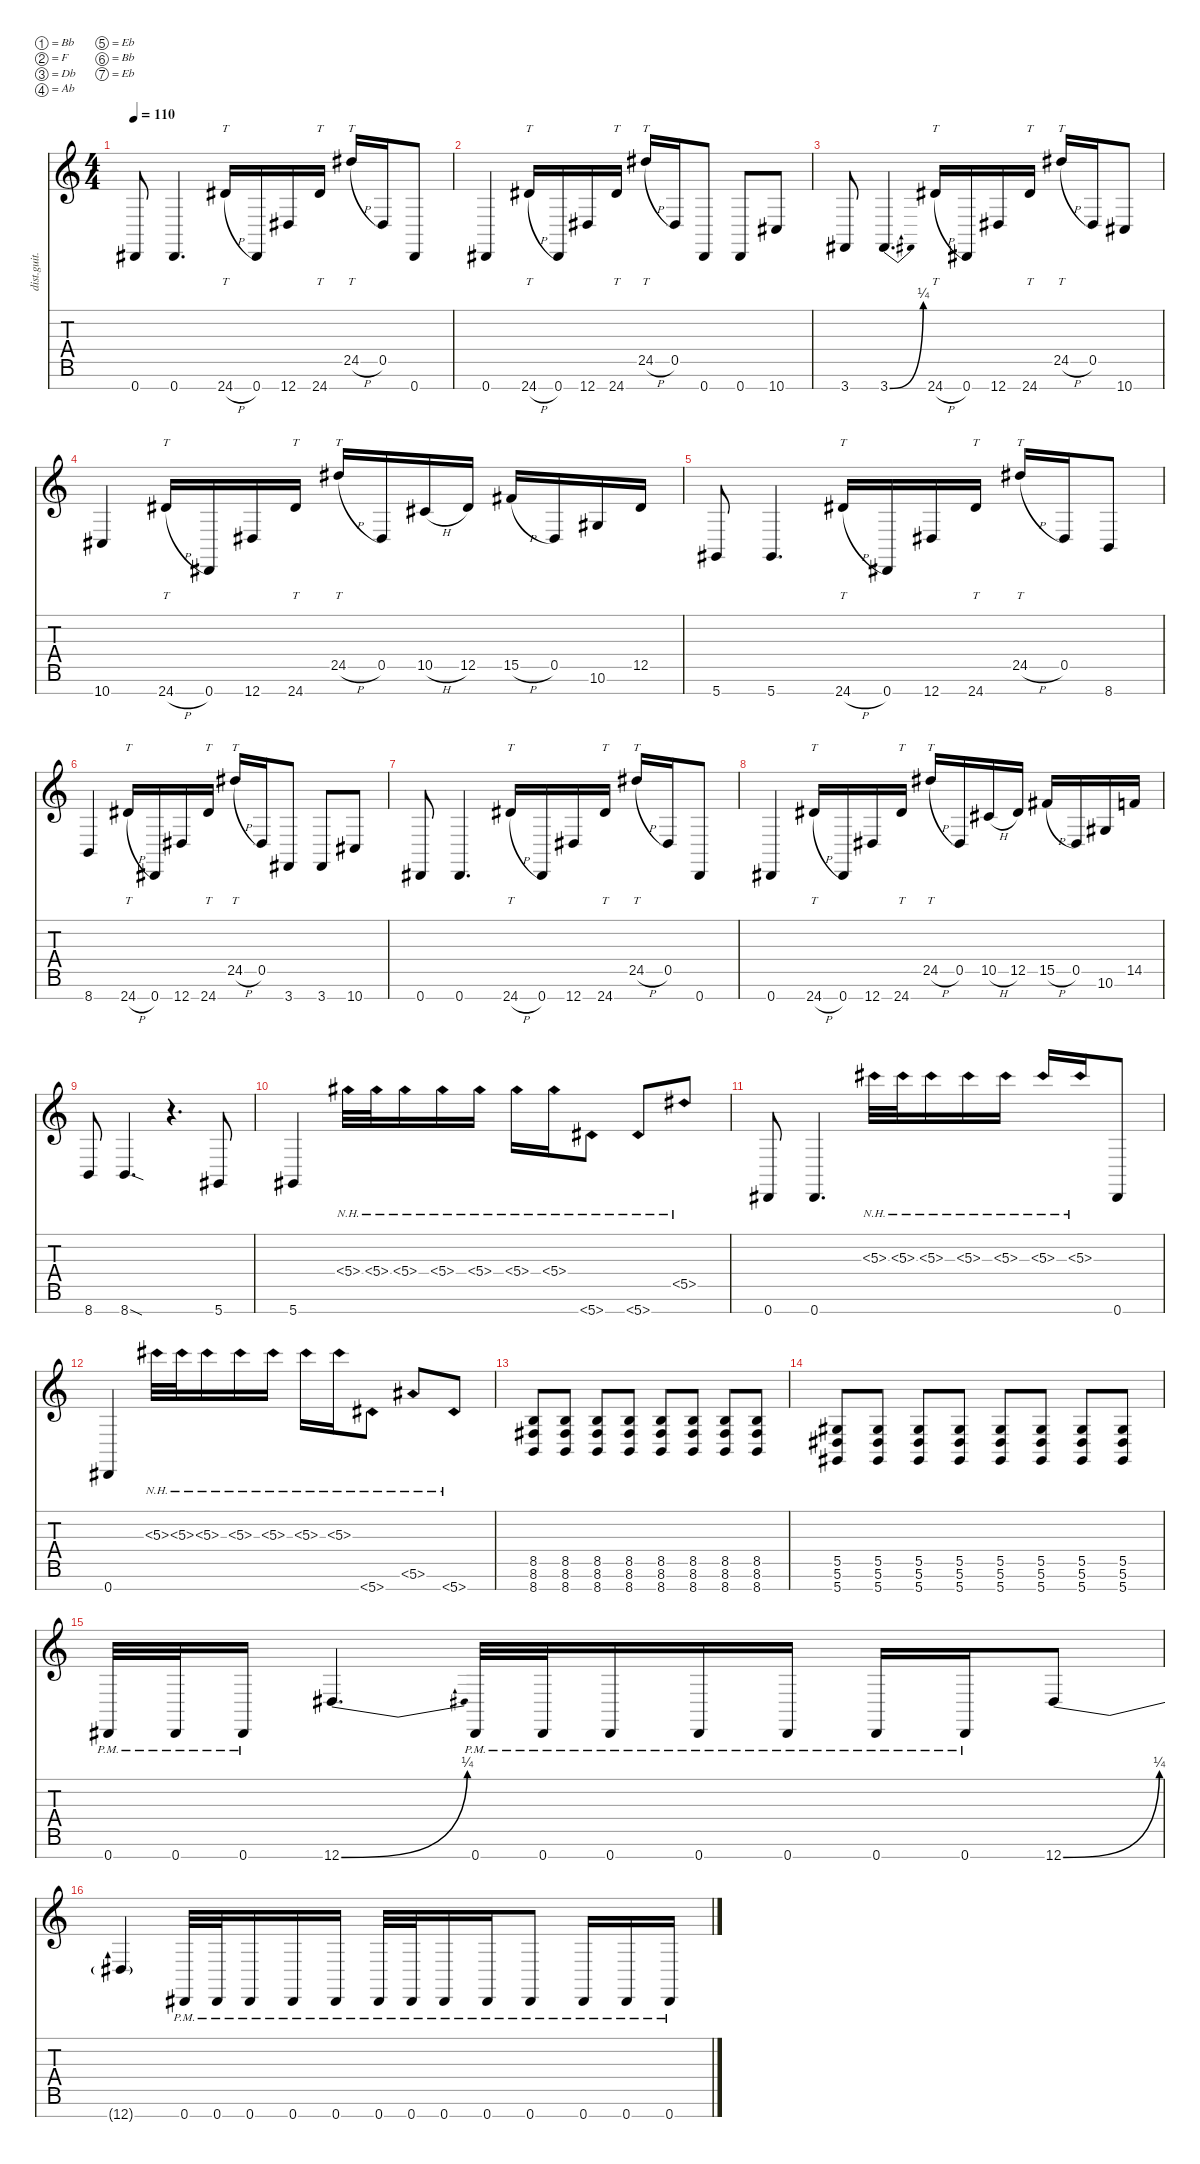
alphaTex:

\defaultSystemsLayout 4
\hideDynamics
\bracketExtendMode nobrackets
\track ("riff" "dist.guit.") {instrument distortionguitar}
\staff {score tabs}
\tuning (Bb3 F3 Db3 Ab2 Eb2 Bb1 Eb1)
\ts (4 4)
\tempo 110
\clef g2
\ks c
0.7{acc #}.8{dy mf beam Up} 0.7{acc #}.4{d beam Up} 24.7{h acc #}.16{tt beam Up} 0.7{acc #}.16{beam Up} 12.7{acc #}.16{beam Up} 24.7{acc #}.16{tt beam Up} 24.5{h acc #}.16{tt beam Up} 0.5{acc #}.16{beam Up} 0.7{acc #}.8{beam Up} |
0.7{acc #}.4{beam Up} 24.7{h acc #}.16{tt beam Up} 0.7{acc #}.16{beam Up} 12.7{acc #}.16{beam Up} 24.7{acc #}.16{tt beam Up} 24.5{h acc #}.16{tt beam Up} 0.5{acc #}.16{beam Up} 0.7{acc #}.8{beam Up} 0.7{acc #}.8{beam Up} 10.7{acc #}.8{beam Up} |
3.7{acc #}.8{beam Up} 3.7{be (bend 0 0 59.4 1) acc #}.4{d beam Up} 24.7{h acc #}.16{tt beam Up} 0.7{acc #}.16{beam Up} 12.7{acc #}.16{beam Up} 24.7{acc #}.16{tt beam Up} 24.5{h acc #}.16{tt beam Up} 0.5{acc #}.16{beam Up} 10.7{acc #}.8{beam Up} |
10.7{acc #}.4{beam Up} 24.7{h acc #}.16{tt beam Up} 0.7{acc #}.16{beam Up} 12.7{acc #}.16{beam Up} 24.7{acc #}.16{tt beam Up} 24.5{h acc #}.16{tt beam Up} 0.5{acc #}.16{beam Up} 10.5{h acc #}.16{beam Up} 12.5{acc #}.16{beam Up} 15.5{h acc #}.16{beam Up} 0.5{acc #}.16{beam Up} 10.6{acc #}.16{beam Up} 12.5{acc #}.16{beam Up} |
5.7{acc #}.8{beam Up} 5.7{acc #}.4{d beam Up} 24.7{h acc #}.16{tt beam Up} 0.7{acc #}.16{beam Up} 12.7{acc #}.16{beam Up} 24.7{acc #}.16{tt beam Up} 24.5{h acc #}.16{tt beam Up} 0.5{acc #}.16{beam Up} 8.7.8{beam Up} |
8.7.4{beam Up} 24.7{h acc #}.16{tt beam Up} 0.7{acc #}.16{beam Up} 12.7{acc #}.16{beam Up} 24.7{acc #}.16{tt beam Up} 24.5{h acc #}.16{tt beam Up} 0.5{acc #}.16{beam Up} 3.7{acc #}.8{beam Up} 3.7{acc #}.8{beam Up} 10.7{acc #}.8{beam Up} |
0.7{acc #}.8{beam Up} 0.7{acc #}.4{d beam Up} 24.7{h acc #}.16{tt beam Up} 0.7{acc #}.16{beam Up} 12.7{acc #}.16{beam Up} 24.7{acc #}.16{tt beam Up} 24.5{h acc #}.16{tt beam Up} 0.5{acc #}.16{beam Up} 0.7{acc #}.8{beam Up} |
0.7{acc #}.4{beam Up} 24.7{h acc #}.16{tt beam Up} 0.7{acc #}.16{beam Up} 12.7{acc #}.16{beam Up} 24.7{acc #}.16{tt beam Up} 24.5{h acc #}.16{tt beam Up} 0.5{acc #}.16{beam Up} 10.5{h acc #}.16{beam Up} 12.5{acc #}.16{beam Up} 15.5{h acc #}.16{beam Up} 0.5{acc #}.16{beam Up} 10.6{acc #}.16{beam Up} 14.5.16{beam Up} |
8.7.8{beam Up} 8.7{sod}.4{d beam Up} r.4{d beam Down} 5.7{acc #}.8{beam Up} |
5.7{acc #}.4{beam Up} 5.4{nh acc #}.32{beam Down} 5.4{nh acc #}.32{beam Down} 5.4{nh acc #}.16{beam Down} 5.4{nh acc #}.16{beam Down} 5.4{nh acc #}.16{beam Down} 5.4{nh acc #}.16{beam Down} 5.4{nh acc #}.16{beam Down} 5.7{nh acc #}.8{beam Down} 5.7{nh acc #}.8{beam Up} 5.5{nh acc #}.8{beam Up} |
0.7{acc #}.8{beam Up} 0.7{acc #}.4{d beam Up} 5.3{nh acc #}.32{beam Down} 5.3{nh acc #}.32{beam Down} 5.3{nh acc #}.16{beam Down} 5.3{nh acc #}.16{beam Down} 5.3{nh acc #}.16{beam Down} 5.3{nh acc #}.16{beam Up} 5.3{nh acc #}.16{beam Up} 0.7{acc #}.8{beam Up} |
0.7{acc #}.4{beam Up} 5.3{nh acc #}.32{beam Down} 5.3{nh acc #}.32{beam Down} 5.3{nh acc #}.16{beam Down} 5.3{nh acc #}.16{beam Down} 5.3{nh acc #}.16{beam Down} 5.3{nh acc #}.16{beam Down} 5.3{nh acc #}.16{beam Down} 5.7{nh acc #}.8{beam Down} 5.6{nh acc #}.8{beam Up} 5.7{nh acc #}.8{beam Up} |
(8.7 8.6{acc #} 8.5).8{beam Up} (8.7 8.5 8.6{acc #}).8{beam Up} (8.7 8.6{acc #} 8.5).8{beam Up} (8.7 8.6{acc #} 8.5).8{beam Up} (8.7 8.6{acc #} 8.5).8{beam Up} (8.7 8.6{acc #} 8.5).8{beam Up} (8.7 8.6{acc #} 8.5).8{beam Up} (8.7 8.6{acc #} 8.5).8{beam Up} |
(5.7{acc #} 5.5{acc #} 5.6{acc #}).8{beam Up} (5.7{acc #} 5.5{acc #} 5.6{acc #}).8{beam Up} (5.7{acc #} 5.5{acc #} 5.6{acc #}).8{beam Up} (5.7{acc #} 5.5{acc #} 5.6{acc #}).8{beam Up} (5.7{acc #} 5.5{acc #} 5.6{acc #}).8{beam Up} (5.7{acc #} 5.5{acc #} 5.6{acc #}).8{beam Up} (5.7{acc #} 5.5{acc #} 5.6{acc #}).8{beam Up} (5.7{acc #} 5.5{acc #} 5.6{acc #}).8{beam Up} |
0.7{pm acc #}.32{beam Up} 0.7{pm acc #}.32{beam Up} 0.7{pm acc #}.16{beam Up} 12.7{be (bend 0 0 59.4 1) acc #}.4{d beam Up} 0.7{pm acc #}.32{beam Up} 0.7{pm acc #}.32{beam Up} 0.7{pm acc #}.16{beam Up} 0.7{pm acc #}.16{beam Up} 0.7{pm acc #}.16{beam Up} 0.7{pm acc #}.16{beam Up} 0.7{pm acc #}.16{beam Up} 12.7{be (bend 0 0 59.4 1) acc #}.8{beam Up} |
12.7{t acc #}.4{beam Up} 0.7{pm acc #}.32{beam Up} 0.7{pm acc #}.32{beam Up} 0.7{pm acc #}.16{beam Up} 0.7{pm acc #}.16{beam Up} 0.7{pm acc #}.16{beam Up} 0.7{pm acc #}.32{beam Up} 0.7{pm acc #}.32{beam Up} 0.7{pm acc #}.16{beam Up} 0.7{pm acc #}.16{beam Up} 0.7{pm acc #}.8{beam Up} 0.7{pm acc #}.16{beam Up} 0.7{pm acc #}.16{beam Up} 0.7{pm acc #}.16{beam Up}
